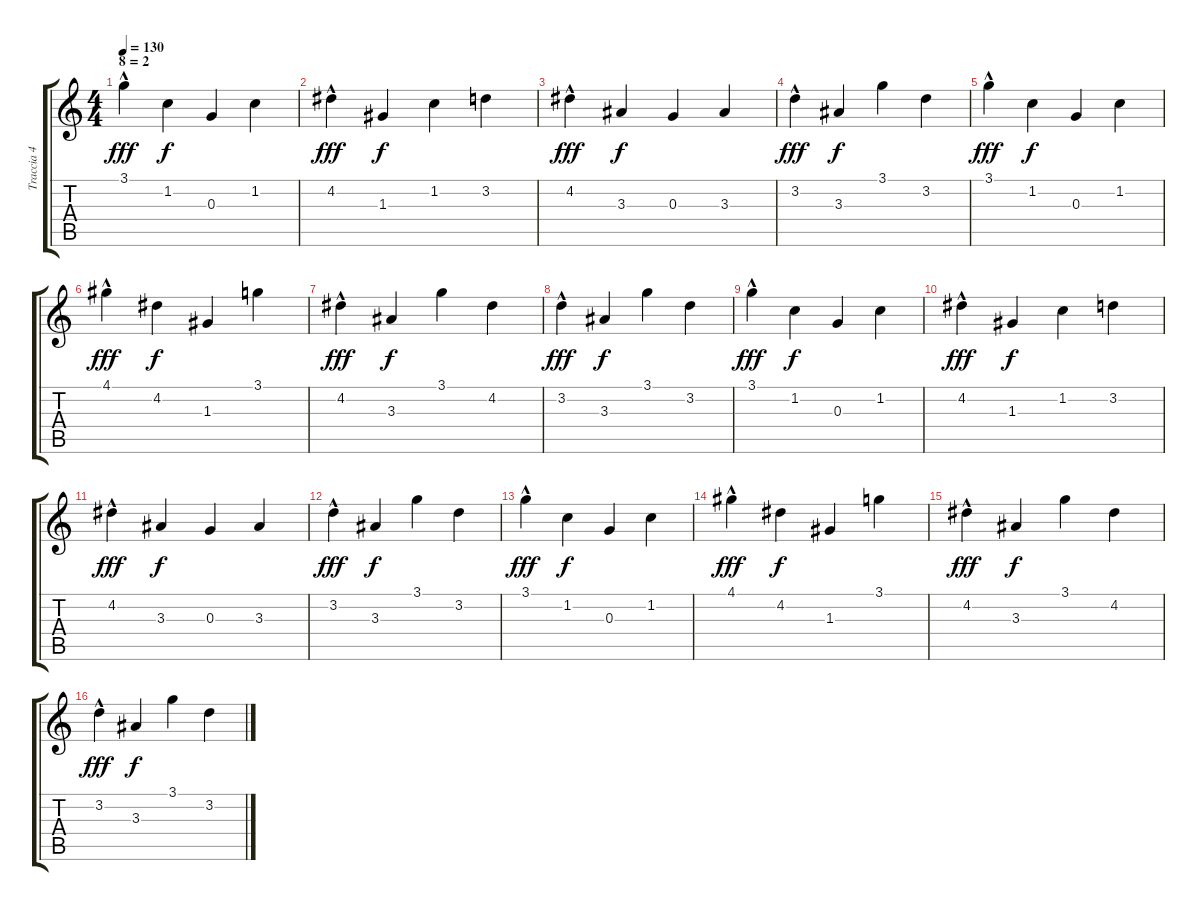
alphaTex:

\track ("Traccia 4" "Traccia 4") {instrument distortionguitar}
\staff {score tabs}
\tuning (E4 B3 G3 D3 A2 E2) {hide}
\ts (4 4)
\section ("" "8 = 2")
\tempo 130
\clef g2
\ks c
3.1{hac}.4{dy fff} 1.2.4{dy f} 0.3.4 1.2.4 |
4.2{hac}.4{dy fff} 1.3.4{dy f} 1.2.4 3.2.4 |
4.2{hac}.4{dy fff} 3.3.4{dy f} 0.3.4 3.3.4 |
3.2{hac}.4{dy fff} 3.3.4{dy f} 3.1.4 3.2.4 |
3.1{hac}.4{dy fff} 1.2.4{dy f} 0.3.4 1.2.4 |
4.1{hac}.4{dy fff} 4.2.4{dy f} 1.3.4 3.1.4 |
4.2{hac}.4{dy fff} 3.3.4{dy f} 3.1.4 4.2.4 |
3.2{hac}.4{dy fff} 3.3.4{dy f} 3.1.4 3.2.4 |
3.1{hac}.4{dy fff} 1.2.4{dy f} 0.3.4 1.2.4 |
4.2{hac}.4{dy fff} 1.3.4{dy f} 1.2.4 3.2.4 |
4.2{hac}.4{dy fff} 3.3.4{dy f} 0.3.4 3.3.4 |
3.2{hac}.4{dy fff} 3.3.4{dy f} 3.1.4 3.2.4 |
3.1{hac}.4{dy fff} 1.2.4{dy f} 0.3.4 1.2.4 |
4.1{hac}.4{dy fff} 4.2.4{dy f} 1.3.4 3.1.4 |
4.2{hac}.4{dy fff} 3.3.4{dy f} 3.1.4 4.2.4 |
3.2{hac}.4{dy fff} 3.3.4{dy f} 3.1.4 3.2.4
